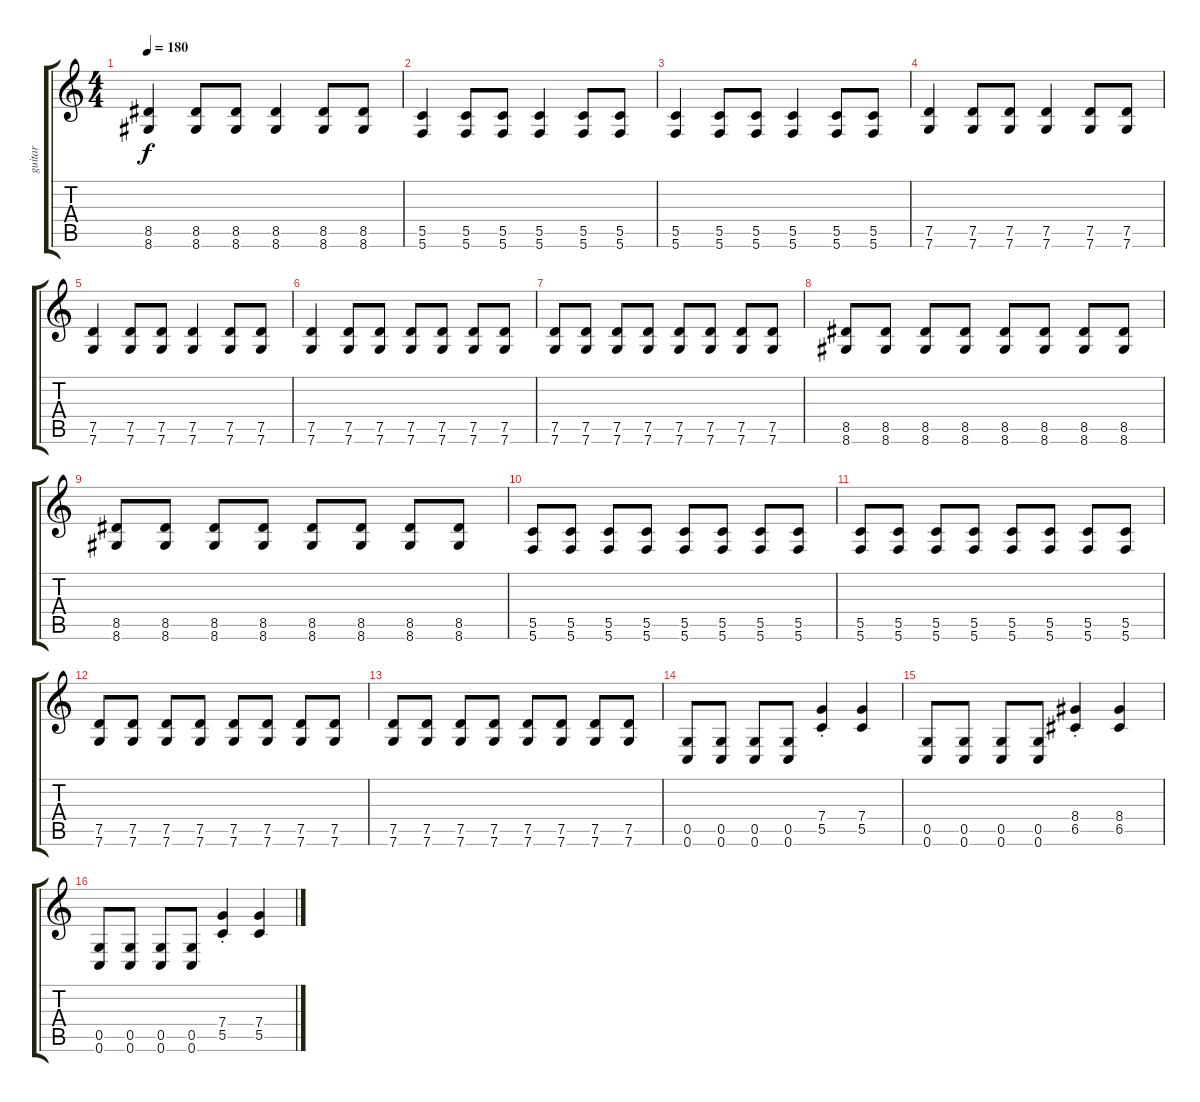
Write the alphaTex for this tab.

\track ("guitar" "guitar") {instrument distortionguitar}
\staff {score tabs}
\tuning (D4 A3 F3 C3 G2 C2) {hide}
\ts (4 4)
\tempo 180
\clef g2
\ks c
(8.5 8.6).4{dy f} (8.5 8.6).8 (8.5 8.6).8 (8.5 8.6).4 (8.5 8.6).8 (8.5 8.6).8 |
(5.5 5.6).4 (5.5 5.6).8 (5.5 5.6).8 (5.5 5.6).4 (5.5 5.6).8 (5.5 5.6).8 |
(5.5 5.6).4 (5.5 5.6).8 (5.5 5.6).8 (5.5 5.6).4 (5.5 5.6).8 (5.5 5.6).8 |
(7.5 7.6).4 (7.5 7.6).8 (7.5 7.6).8 (7.5 7.6).4 (7.5 7.6).8 (7.5 7.6).8 |
(7.5 7.6).4 (7.5 7.6).8 (7.5 7.6).8 (7.5 7.6).4 (7.5 7.6).8 (7.5 7.6).8 |
(7.5 7.6).4 (7.5 7.6).8 (7.5 7.6).8 (7.5 7.6).8 (7.5 7.6).8 (7.5 7.6).8 (7.5 7.6).8 |
(7.5 7.6).8 (7.5 7.6).8 (7.5 7.6).8 (7.5 7.6).8 (7.5 7.6).8 (7.5 7.6).8 (7.5 7.6).8 (7.5 7.6).8 |
(8.5 8.6).8 (8.5 8.6).8 (8.5 8.6).8 (8.5 8.6).8 (8.5 8.6).8 (8.5 8.6).8 (8.5 8.6).8 (8.5 8.6).8 |
(8.5 8.6).8 (8.5 8.6).8 (8.5 8.6).8 (8.5 8.6).8 (8.5 8.6).8 (8.5 8.6).8 (8.5 8.6).8 (8.5 8.6).8 |
(5.5 5.6).8 (5.5 5.6).8 (5.5 5.6).8 (5.5 5.6).8 (5.5 5.6).8 (5.5 5.6).8 (5.5 5.6).8 (5.5 5.6).8 |
(5.5 5.6).8 (5.5 5.6).8 (5.5 5.6).8 (5.5 5.6).8 (5.5 5.6).8 (5.5 5.6).8 (5.5 5.6).8 (5.5 5.6).8 |
(7.5 7.6).8 (7.5 7.6).8 (7.5 7.6).8 (7.5 7.6).8 (7.5 7.6).8 (7.5 7.6).8 (7.5 7.6).8 (7.5 7.6).8 |
(7.5 7.6).8 (7.5 7.6).8 (7.5 7.6).8 (7.5 7.6).8 (7.5 7.6).8 (7.5 7.6).8 (7.5 7.6).8 (7.5 7.6).8 |
(0.5 0.6).8 (0.5 0.6).8 (0.5 0.6).8 (0.5 0.6).8 (7.4{st} 5.5{st}).4 (7.4 5.5).4 |
(0.5 0.6).8 (0.5 0.6).8 (0.5 0.6).8 (0.5 0.6).8 (8.4{st} 6.5{st}).4 (8.4 6.5).4 |
(0.5 0.6).8 (0.5 0.6).8 (0.5 0.6).8 (0.5 0.6).8 (7.4{st} 5.5{st}).4 (7.4 5.5).4
